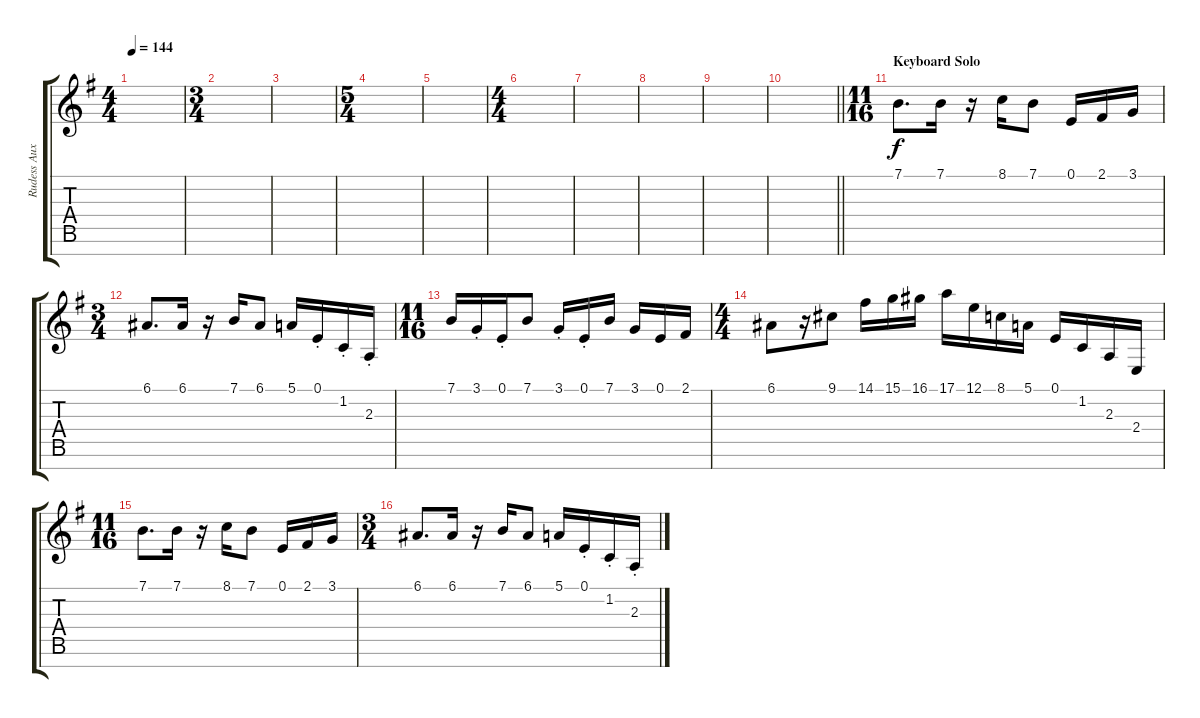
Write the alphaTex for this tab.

\track ("Rudess Aux" "Rudess Aux") {instrument reedorgan}
\staff {score tabs}
\tuning (E4 B3 G3 D3 A2 E2 B1) {hide}
\ts (4 4)
\tempo 144
\clef g2
\ks eminor
|
\ts (3 4)
|
|
\ts (5 4)
|
|
\ts (4 4)
|
|
|
|
\barLineRight lightlight
|
\ts (11 16)
\section ("" "Keyboard Solo")
7.1.8{d instrument lead5charang} 7.1.16 r.16 8.1.16 7.1.8 0.1.16 2.1.16 3.1.16 |
\ts (3 4)
6.1.8{d} 6.1.16 r.16 7.1.16 6.1.8 5.1.16 0.1{st}.16 1.2{st}.16 2.3{st}.16 |
\ts (11 16)
7.1.16 3.1{st}.16 0.1{st}.16 7.1.8 3.1{st}.16 0.1{st}.16 7.1.16 3.1.16 0.1.16 2.1.16 |
\ts (4 4)
6.1.8 r.16 9.1.8 14.1.16 15.1.16 16.1.16 17.1.16 12.1.16 8.1.16 5.1.16 0.1.16 1.2.16 2.3.16 2.4.16 |
\ts (11 16)
7.1.8{d} 7.1.16 r.16 8.1.16 7.1.8 0.1.16 2.1.16 3.1.16 |
\ts (3 4)
6.1.8{d} 6.1.16 r.16 7.1.16 6.1.8 5.1.16 0.1{st}.16 1.2{st}.16 2.3{st}.16
